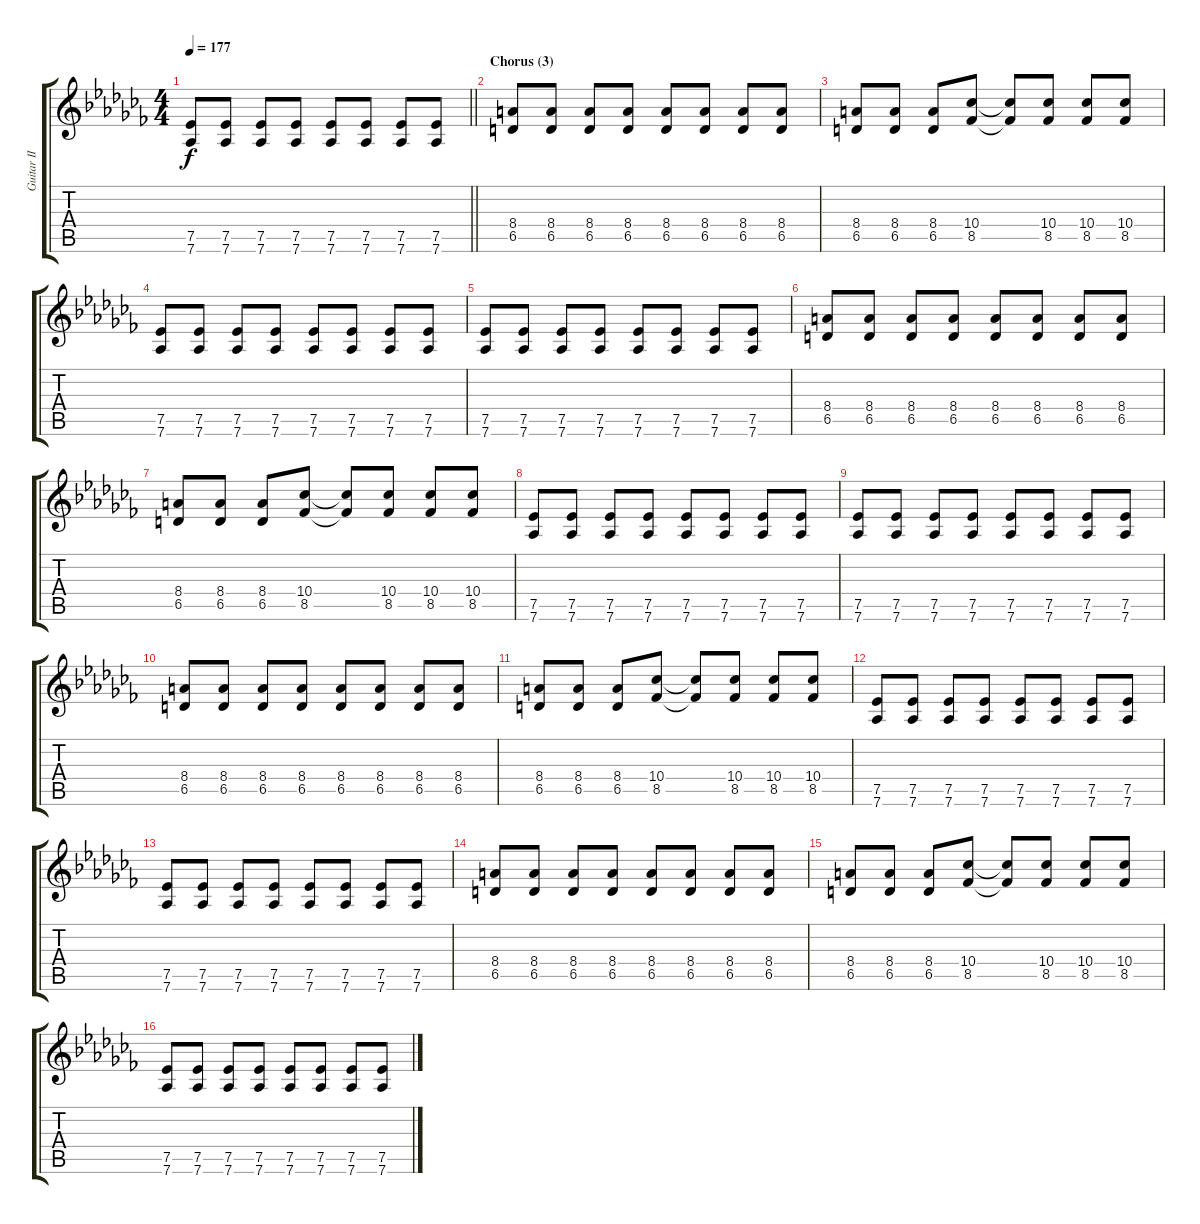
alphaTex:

\track ("Guitar II" "Guitar II") {instrument distortionguitar}
\staff {score tabs}
\tuning (Eb4 Bb3 Gb3 Db3 Ab2 Db2) {hide}
\ts (4 4)
\tempo 177
\clef g2
\barLineRight lightlight
\ks abminor
(7.5 7.6).8{dy f} (7.5 7.6).8 (7.5 7.6).8 (7.5 7.6).8 (7.5 7.6).8 (7.5 7.6).8 (7.5 7.6).8 (7.5 7.6).8 |
\section ("" "Chorus (3)")
(8.4 6.5).8 (8.4 6.5).8 (8.4 6.5).8 (8.4 6.5).8 (8.4 6.5).8 (8.4 6.5).8 (8.4 6.5).8 (8.4 6.5).8 |
(8.4 6.5).8 (8.4 6.5).8 (8.4 6.5).8 (10.4 8.5).8 (10.4{t} 8.5{t}).8 (10.4 8.5).8 (10.4 8.5).8 (10.4 8.5).8 |
(7.5 7.6).8 (7.5 7.6).8 (7.5 7.6).8 (7.5 7.6).8 (7.5 7.6).8 (7.5 7.6).8 (7.5 7.6).8 (7.5 7.6).8 |
(7.5 7.6).8 (7.5 7.6).8 (7.5 7.6).8 (7.5 7.6).8 (7.5 7.6).8 (7.5 7.6).8 (7.5 7.6).8 (7.5 7.6).8 |
(8.4 6.5).8 (8.4 6.5).8 (8.4 6.5).8 (8.4 6.5).8 (8.4 6.5).8 (8.4 6.5).8 (8.4 6.5).8 (8.4 6.5).8 |
(8.4 6.5).8 (8.4 6.5).8 (8.4 6.5).8 (10.4 8.5).8 (10.4{t} 8.5{t}).8 (10.4 8.5).8 (10.4 8.5).8 (10.4 8.5).8 |
(7.5 7.6).8 (7.5 7.6).8 (7.5 7.6).8 (7.5 7.6).8 (7.5 7.6).8 (7.5 7.6).8 (7.5 7.6).8 (7.5 7.6).8 |
(7.5 7.6).8 (7.5 7.6).8 (7.5 7.6).8 (7.5 7.6).8 (7.5 7.6).8 (7.5 7.6).8 (7.5 7.6).8 (7.5 7.6).8 |
(8.4 6.5).8 (8.4 6.5).8 (8.4 6.5).8 (8.4 6.5).8 (8.4 6.5).8 (8.4 6.5).8 (8.4 6.5).8 (8.4 6.5).8 |
(8.4 6.5).8 (8.4 6.5).8 (8.4 6.5).8 (10.4 8.5).8 (10.4{t} 8.5{t}).8 (10.4 8.5).8 (10.4 8.5).8 (10.4 8.5).8 |
(7.5 7.6).8 (7.5 7.6).8 (7.5 7.6).8 (7.5 7.6).8 (7.5 7.6).8 (7.5 7.6).8 (7.5 7.6).8 (7.5 7.6).8 |
(7.5 7.6).8 (7.5 7.6).8 (7.5 7.6).8 (7.5 7.6).8 (7.5 7.6).8 (7.5 7.6).8 (7.5 7.6).8 (7.5 7.6).8 |
(8.4 6.5).8 (8.4 6.5).8 (8.4 6.5).8 (8.4 6.5).8 (8.4 6.5).8 (8.4 6.5).8 (8.4 6.5).8 (8.4 6.5).8 |
(8.4 6.5).8 (8.4 6.5).8 (8.4 6.5).8 (10.4 8.5).8 (10.4{t} 8.5{t}).8 (10.4 8.5).8 (10.4 8.5).8 (10.4 8.5).8 |
(7.5 7.6).8 (7.5 7.6).8 (7.5 7.6).8 (7.5 7.6).8 (7.5 7.6).8 (7.5 7.6).8 (7.5 7.6).8 (7.5 7.6).8
